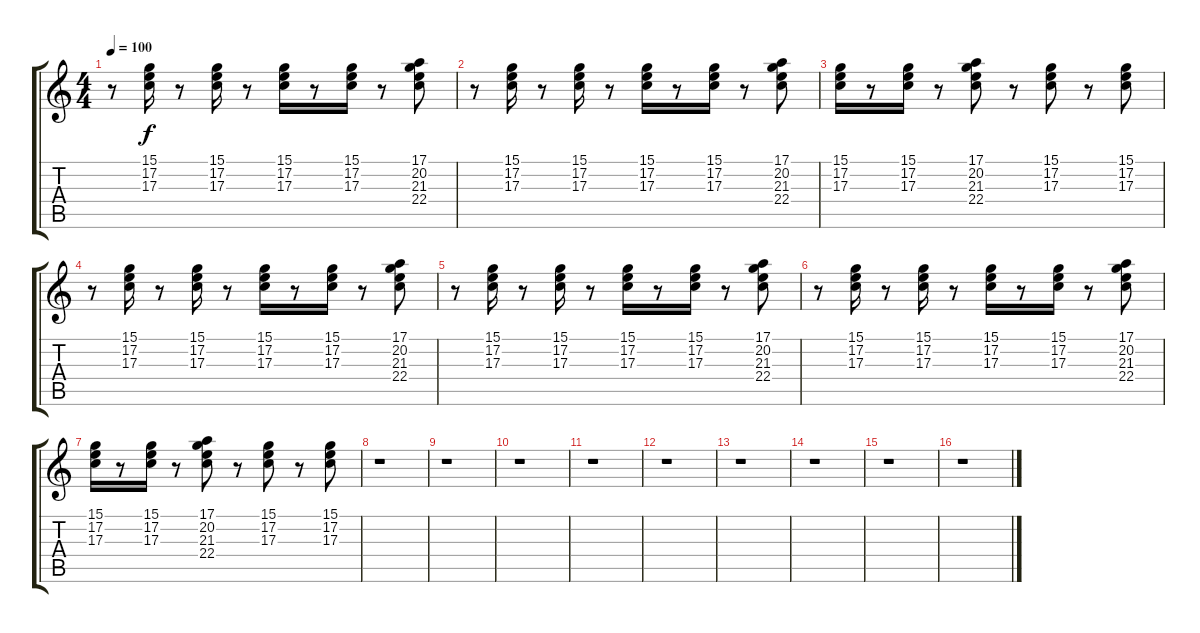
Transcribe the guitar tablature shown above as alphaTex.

\track "" {instrument accordion}
\staff {score tabs}
\tuning (E4 B3 G3 D3 A2 E2) {hide}
\ts (4 4)
\tempo 100
\clef g2
\ks c
r.8{dy f} (15.1 17.2 17.3).16 r.8 (15.1 17.2 17.3).16 r.8 (15.1 17.2 17.3).16 r.8 (15.1 17.2 17.3).16 r.8 (17.1 20.2 21.3 22.4).8 |
r.8 (15.1 17.2 17.3).16 r.8 (15.1 17.2 17.3).16 r.8 (15.1 17.2 17.3).16 r.8 (15.1 17.2 17.3).16 r.8 (17.1 20.2 21.3 22.4).8 |
(15.1 17.2 17.3).16 r.8 (15.1 17.2 17.3).16 r.8 (17.1 20.2 21.3 22.4).8 r.8 (15.1 17.2 17.3).8 r.8 (15.1 17.2 17.3).8 |
r.8 (15.1 17.2 17.3).16 r.8 (15.1 17.2 17.3).16 r.8 (15.1 17.2 17.3).16 r.8 (15.1 17.2 17.3).16 r.8 (17.1 20.2 21.3 22.4).8 |
r.8 (15.1 17.2 17.3).16 r.8 (15.1 17.2 17.3).16 r.8 (15.1 17.2 17.3).16 r.8 (15.1 17.2 17.3).16 r.8 (17.1 20.2 21.3 22.4).8 |
r.8 (15.1 17.2 17.3).16 r.8 (15.1 17.2 17.3).16 r.8 (15.1 17.2 17.3).16 r.8 (15.1 17.2 17.3).16 r.8 (17.1 20.2 21.3 22.4).8 |
(15.1 17.2 17.3).16 r.8 (15.1 17.2 17.3).16 r.8 (17.1 20.2 21.3 22.4).8 r.8 (15.1 17.2 17.3).8 r.8 (15.1 17.2 17.3).8 |
r.1 |
r.1 |
r.1 |
r.1 |
r.1 |
r.1 |
r.1 |
r.1 |
r.1
